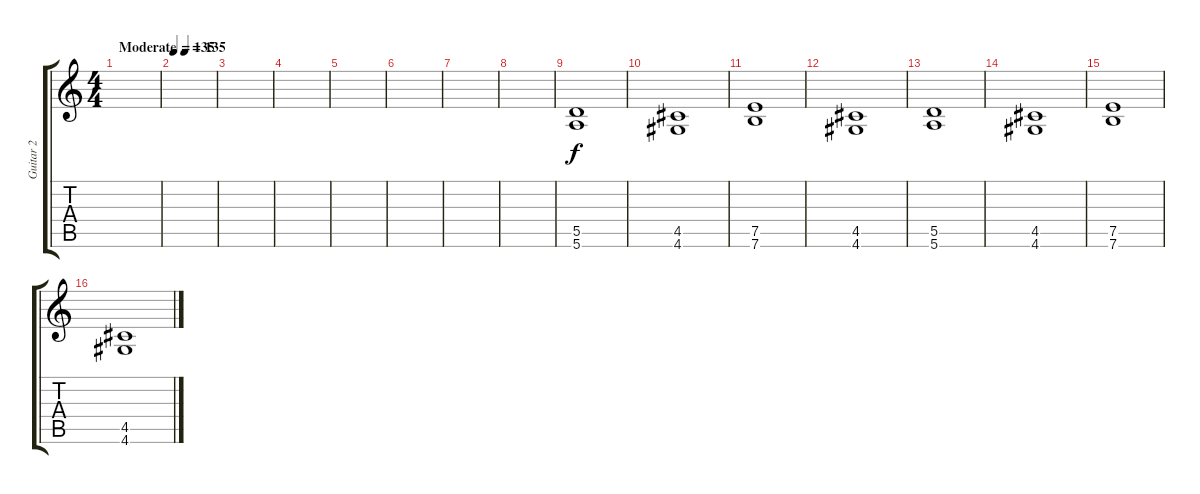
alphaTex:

\track ("Guitar 2" "Guitar 2") {instrument acousticguitarsteel}
\staff {score tabs}
\tuning (E4 B3 G3 D3 A2 E2) {hide}
\ts (4 4)
\tempo (135 "Moderate")
\tempo 120
\tempo (135 "Moderate")
\clef g2
\ks c
|
\tempo 135
|
|
|
|
|
|
|
(5.5 5.6).1 |
(4.5 4.6).1 |
(7.5 7.6).1 |
(4.5 4.6).1 |
(5.5 5.6).1 |
(4.5 4.6).1 |
(7.5 7.6).1 |
(4.5 4.6).1
